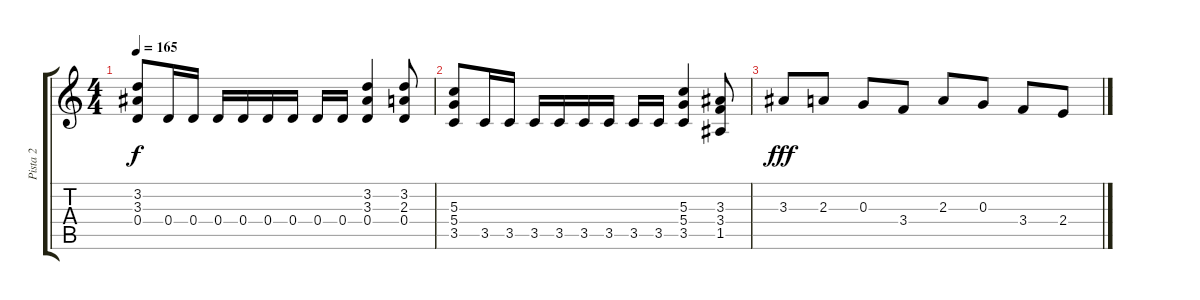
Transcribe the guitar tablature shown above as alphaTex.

\track ("Pista 2" "Pista 2") {instrument distortionguitar}
\staff {score tabs}
\tuning (E4 B3 G3 D3 A2 E2) {hide}
\ts (4 4)
\tempo 165
\clef g2
\ks c
(3.2 3.3 0.4).8{dy f} 0.4.16 0.4.16 0.4.16 0.4.16 0.4.16 0.4.16 0.4.16 0.4.16 (3.2 3.3 0.4).4 (3.2 2.3 0.4).8 |
(5.3 5.4 3.5).8 3.5.16 3.5.16 3.5.16 3.5.16 3.5.16 3.5.16 3.5.16 3.5.16 (5.3 5.4 3.5).4 (3.3 3.4 1.5).8 |
3.3.8{dy fff} 2.3.8 0.3.8 3.4.8 2.3.8 0.3.8 3.4.8 2.4.8
